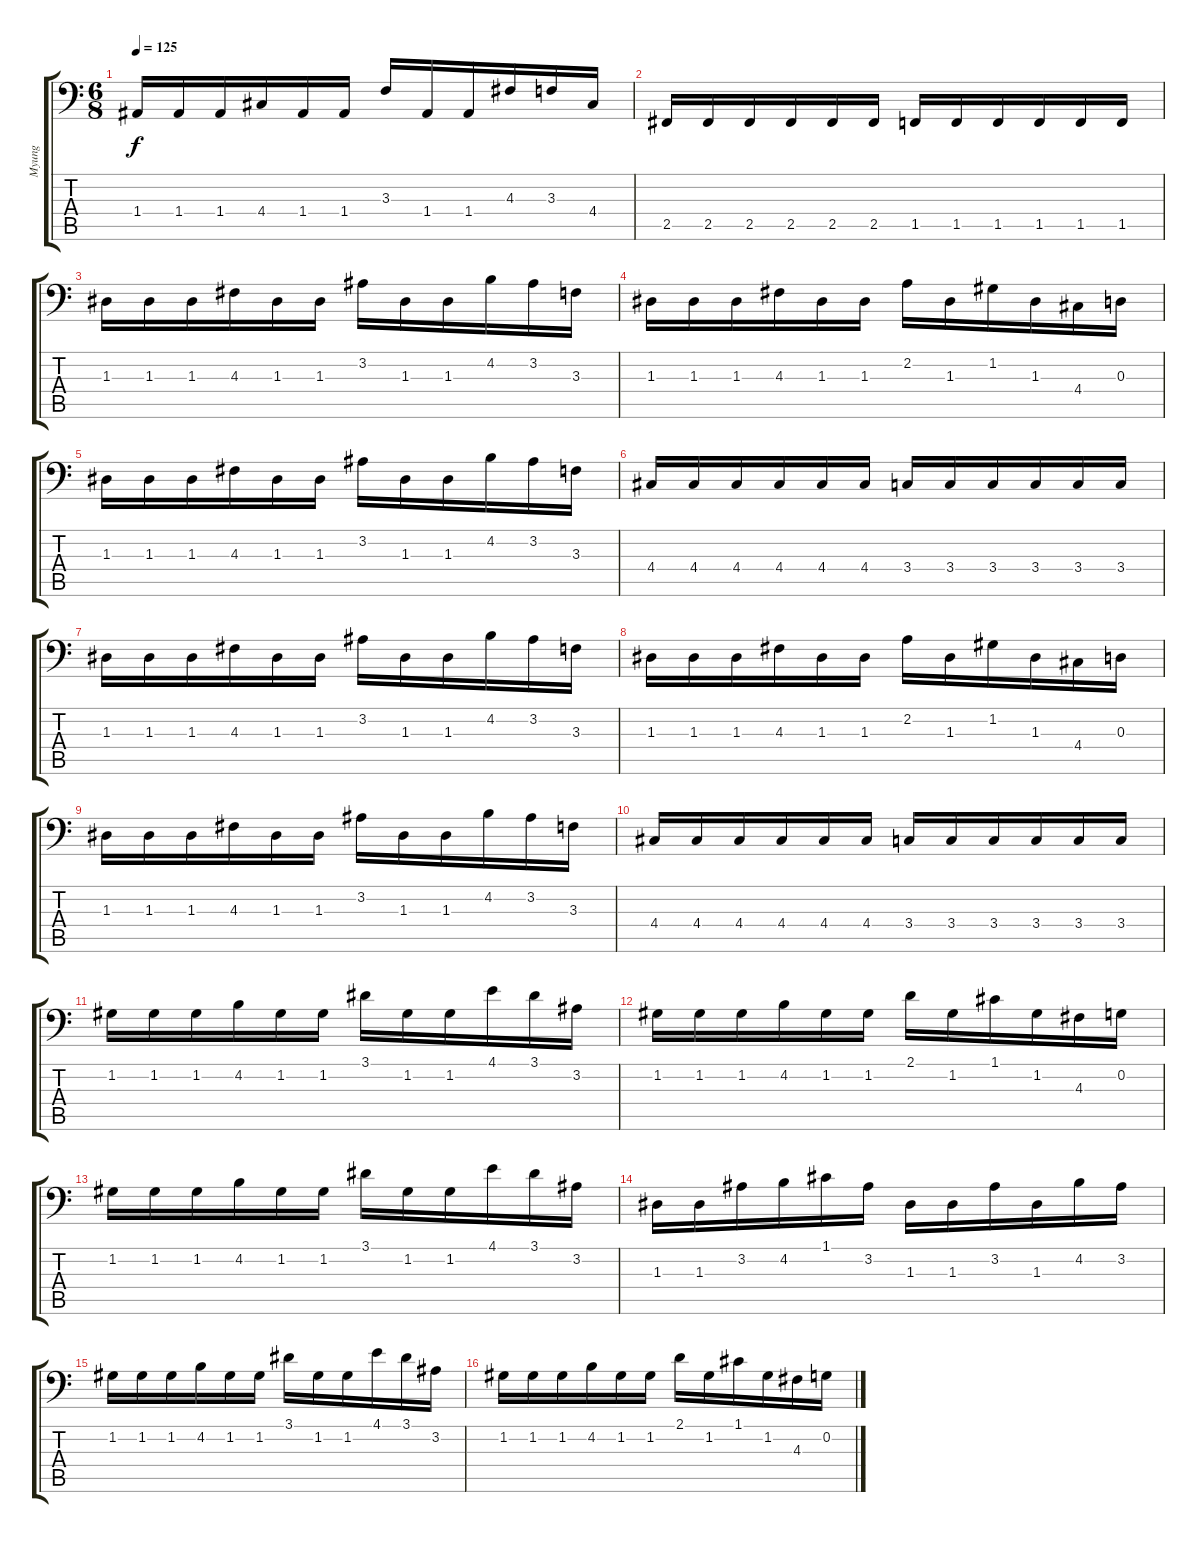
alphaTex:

\track ("Myung" "Myung") {instrument electricbassfinger}
\staff {score tabs}
\tuning (C3 G2 D2 A1 E1 A0) {hide}
\ts (6 8)
\tempo 125
\clef f4
\ks c
1.4.16{dy f} 1.4.16 1.4.16 4.4.16 1.4.16 1.4.16 3.3.16 1.4.16 1.4.16 4.3.16 3.3.16 4.4.16 |
2.5.16 2.5.16 2.5.16 2.5.16 2.5.16 2.5.16 1.5.16 1.5.16 1.5.16 1.5.16 1.5.16 1.5.16 |
1.3.16 1.3.16 1.3.16 4.3.16 1.3.16 1.3.16 3.2.16 1.3.16 1.3.16 4.2.16 3.2.16 3.3.16 |
1.3.16 1.3.16 1.3.16 4.3.16 1.3.16 1.3.16 2.2.16 1.3.16 1.2.16 1.3.16 4.4.16 0.3.16 |
1.3.16 1.3.16 1.3.16 4.3.16 1.3.16 1.3.16 3.2.16 1.3.16 1.3.16 4.2.16 3.2.16 3.3.16 |
4.4.16 4.4.16 4.4.16 4.4.16 4.4.16 4.4.16 3.4.16 3.4.16 3.4.16 3.4.16 3.4.16 3.4.16 |
1.3.16 1.3.16 1.3.16 4.3.16 1.3.16 1.3.16 3.2.16 1.3.16 1.3.16 4.2.16 3.2.16 3.3.16 |
1.3.16 1.3.16 1.3.16 4.3.16 1.3.16 1.3.16 2.2.16 1.3.16 1.2.16 1.3.16 4.4.16 0.3.16 |
1.3.16 1.3.16 1.3.16 4.3.16 1.3.16 1.3.16 3.2.16 1.3.16 1.3.16 4.2.16 3.2.16 3.3.16 |
4.4.16 4.4.16 4.4.16 4.4.16 4.4.16 4.4.16 3.4.16 3.4.16 3.4.16 3.4.16 3.4.16 3.4.16 |
1.2.16 1.2.16 1.2.16 4.2.16 1.2.16 1.2.16 3.1.16 1.2.16 1.2.16 4.1.16 3.1.16 3.2.16 |
1.2.16 1.2.16 1.2.16 4.2.16 1.2.16 1.2.16 2.1.16 1.2.16 1.1.16 1.2.16 4.3.16 0.2.16 |
1.2.16 1.2.16 1.2.16 4.2.16 1.2.16 1.2.16 3.1.16 1.2.16 1.2.16 4.1.16 3.1.16 3.2.16 |
1.3.16 1.3.16 3.2.16 4.2.16 1.1.16 3.2.16 1.3.16 1.3.16 3.2.16 1.3.16 4.2.16 3.2.16 |
1.2.16 1.2.16 1.2.16 4.2.16 1.2.16 1.2.16 3.1.16 1.2.16 1.2.16 4.1.16 3.1.16 3.2.16 |
1.2.16 1.2.16 1.2.16 4.2.16 1.2.16 1.2.16 2.1.16 1.2.16 1.1.16 1.2.16 4.3.16 0.2.16
